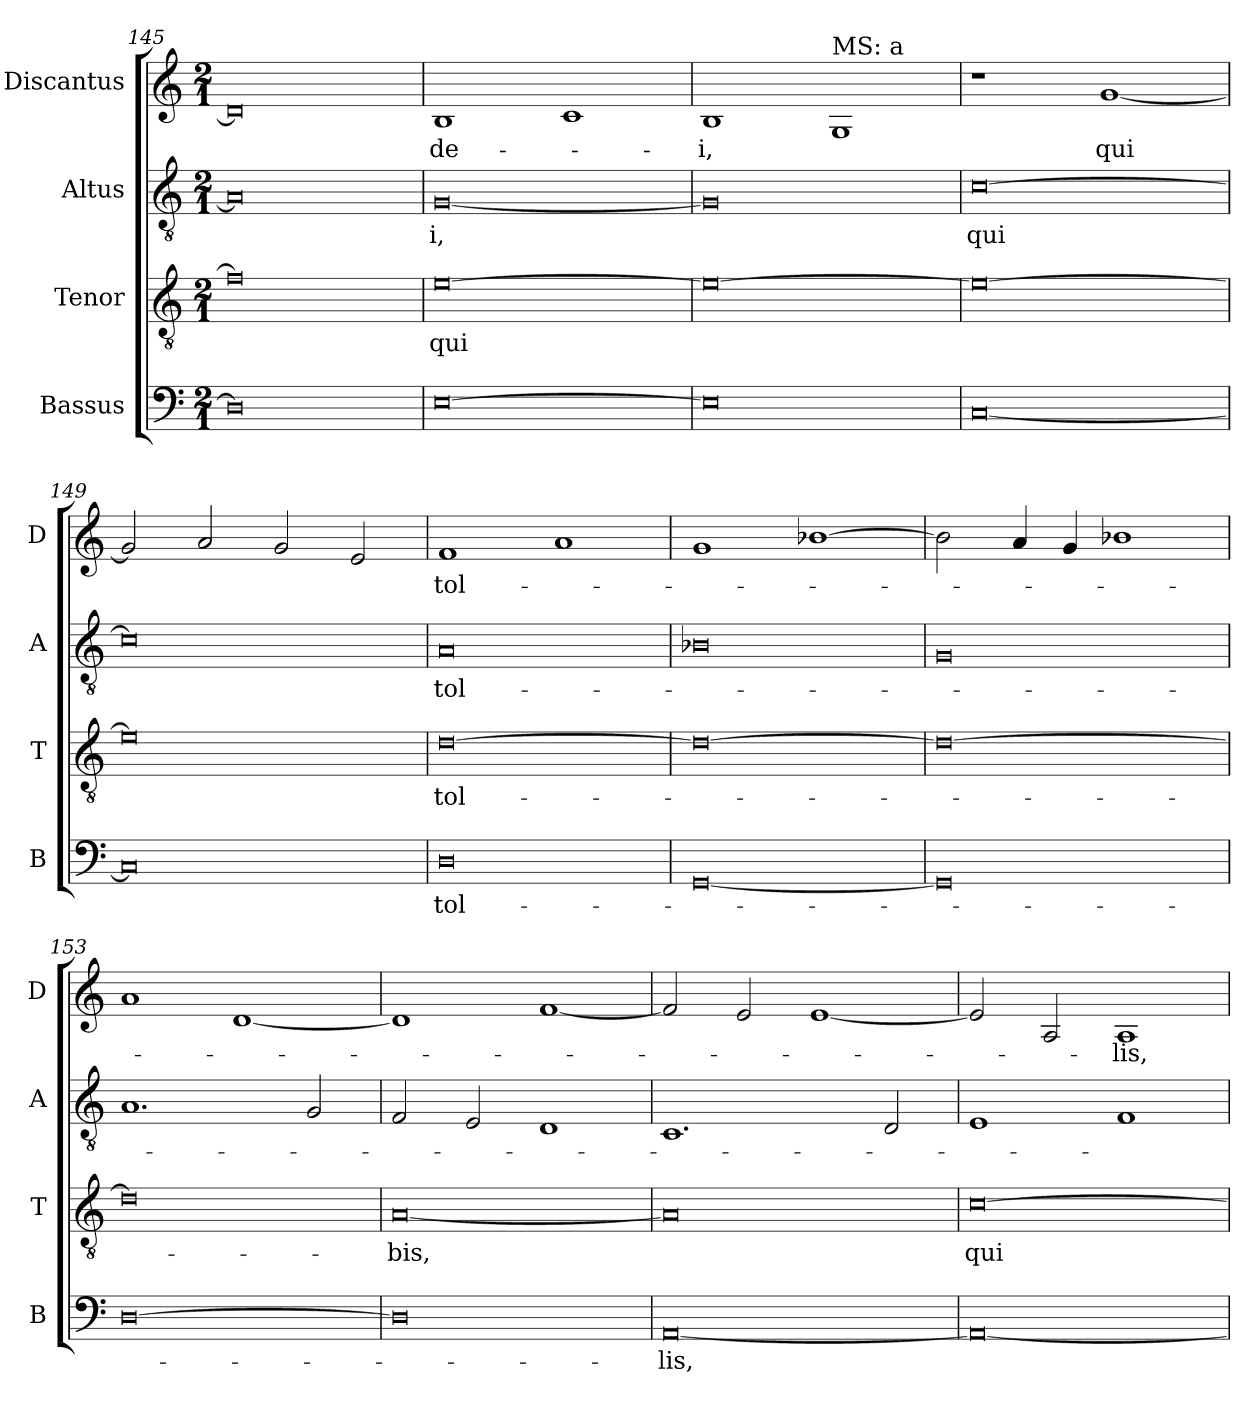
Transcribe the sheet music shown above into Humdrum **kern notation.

**kern	**text	**kern	**text	**kern	**text	**kern	**text
*part4	*part4	*part3	*part3	*part2	*part2	*part1	*part1
*staff4	*staff4	*staff3	*staff3	*staff2	*staff2	*staff1	*staff1
*I"Bassus	*	*I"Tenor	*	*I"Altus	*	*I"Discantus	*
*I'B	*	*I'T	*	*I'A	*	*I'D	*
*clefF4	*	*clefGv2	*	*clefGv2	*	*clefG2	*
*k[]	*	*k[]	*	*k[]	*	*k[]	*
*M2/1	*	*M2/1	*	*M2/1	*	*M2/1	*
=145	=145	=145	=145	=145	=145	=145	=145
0D]	.	0f]	.	0A]	.	0d]	.
=146	=146	=146	=146	=146	=146	=146	=146
[0E	.	[0e	qui	[0G	-i,	1B	de-
.	.	.	.	.	.	1c	.
=147	=147	=147	=147	=147	=147	=147	=147
0E]	.	0e_	.	0G]	.	1B	-i,
!	!	!	!	!	!	!LO:TX:a:t=MS&colon; a	!
.	.	.	.	.	.	1G	.
=148	=148	=148	=148	=148	=148	=148	=148
[0C	.	0e_	.	[0c	qui	1r	.
.	.	.	.	.	.	[1g	qui
=149	=149	=149	=149	=149	=149	=149	=149
0C]	.	0e]	.	0c]	.	2g]	.
.	.	.	.	.	.	2a	.
.	.	.	.	.	.	2g	.
.	.	.	.	.	.	2e	.
=150	=150	=150	=150	=150	=150	=150	=150
0D	tol-	[0d	tol-	0A	tol-	1f	tol-
.	.	.	.	.	.	1a	.
=151	=151	=151	=151	=151	=151	=151	=151
[0GG	.	0d_	.	0B-X	.	1g	.
.	.	.	.	.	.	[1b-X	.
=152	=152	=152	=152	=152	=152	=152	=152
0GG]	.	0d_	.	0G	.	2b-]	.
.	.	.	.	.	.	4a	.
.	.	.	.	.	.	4g	.
.	.	.	.	.	.	1b-X	.
=153	=153	=153	=153	=153	=153	=153	=153
[0D	.	0d]	.	1.A	.	1a	.
.	.	.	.	.	.	[1d	.
.	.	.	.	2G	.	.	.
=154	=154	=154	=154	=154	=154	=154	=154
0D]	.	[0A	-bis,	2F	.	1d]	.
.	.	.	.	2E	.	.	.
.	.	.	.	1D	.	[1f	.
=155	=155	=155	=155	=155	=155	=155	=155
[0AA	-lis,	0A]	.	1.C	.	2f]	.
.	.	.	.	.	.	2e	.
.	.	.	.	.	.	[1e	.
.	.	.	.	2D	.	.	.
=156	=156	=156	=156	=156	=156	=156	=156
0AA_	.	[0c	qui	1E	.	2e]	.
.	.	.	.	.	.	2A	.
.	.	.	.	1F	.	1A	-lis,
=	=	=	=	=	=	=	=
*-	*-	*-	*-	*-	*-	*-	*-
